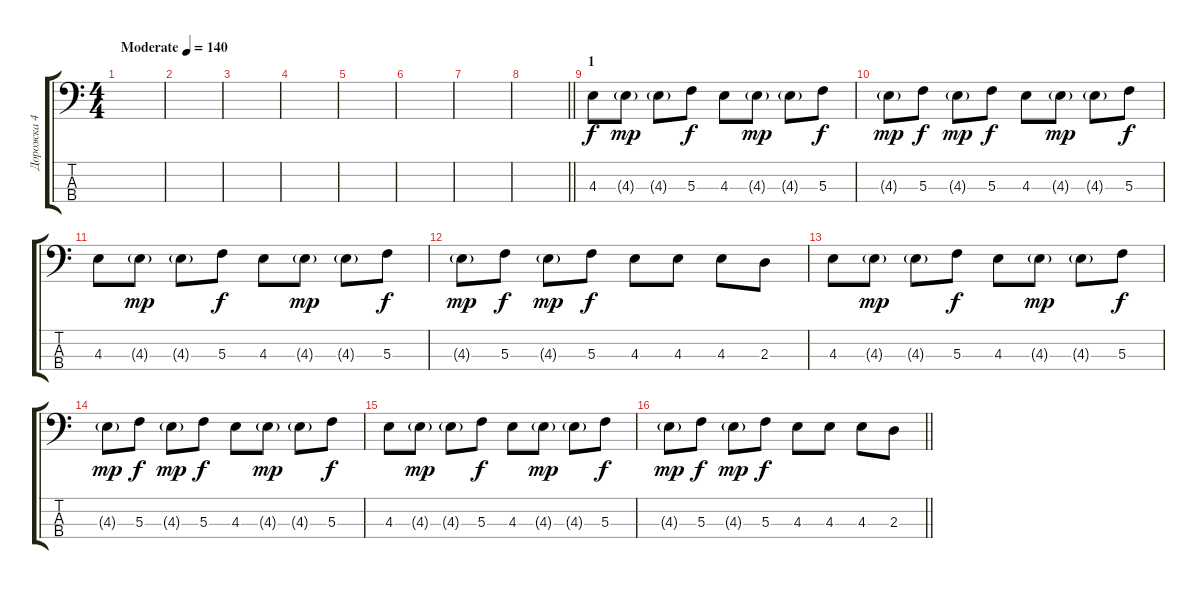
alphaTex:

\track ("Дорожка 4" "Дорожка 4") {instrument electricbassfinger}
\staff {score tabs}
\tuning (C3 G2 C2 F0) {hide}
\ts (4 4)
\tempo (140 "Moderate")
\clef f4
\ks c
|
|
|
|
|
|
|
\barLineRight lightlight
|
\section ("" "1")
4.3.8 4.3{g}.8{dy mp} 4.3{g}.8 5.3.8{dy f} 4.3.8 4.3{g}.8{dy mp} 4.3{g}.8 5.3.8{dy f} |
4.3{g}.8{dy mp} 5.3.8{dy f} 4.3{g}.8{dy mp} 5.3.8{dy f} 4.3.8 4.3{g}.8{dy mp} 4.3{g}.8 5.3.8{dy f} |
4.3.8 4.3{g}.8{dy mp} 4.3{g}.8 5.3.8{dy f} 4.3.8 4.3{g}.8{dy mp} 4.3{g}.8 5.3.8{dy f} |
4.3{g}.8{dy mp} 5.3.8{dy f} 4.3{g}.8{dy mp} 5.3.8{dy f} 4.3.8 4.3.8 4.3.8 2.3.8 |
4.3.8 4.3{g}.8{dy mp} 4.3{g}.8 5.3.8{dy f} 4.3.8 4.3{g}.8{dy mp} 4.3{g}.8 5.3.8{dy f} |
4.3{g}.8{dy mp} 5.3.8{dy f} 4.3{g}.8{dy mp} 5.3.8{dy f} 4.3.8 4.3{g}.8{dy mp} 4.3{g}.8 5.3.8{dy f} |
4.3.8 4.3{g}.8{dy mp} 4.3{g}.8 5.3.8{dy f} 4.3.8 4.3{g}.8{dy mp} 4.3{g}.8 5.3.8{dy f} |
\barLineRight lightlight
4.3{g}.8{dy mp} 5.3.8{dy f} 4.3{g}.8{dy mp} 5.3.8{dy f} 4.3.8 4.3.8 4.3.8 2.3.8
